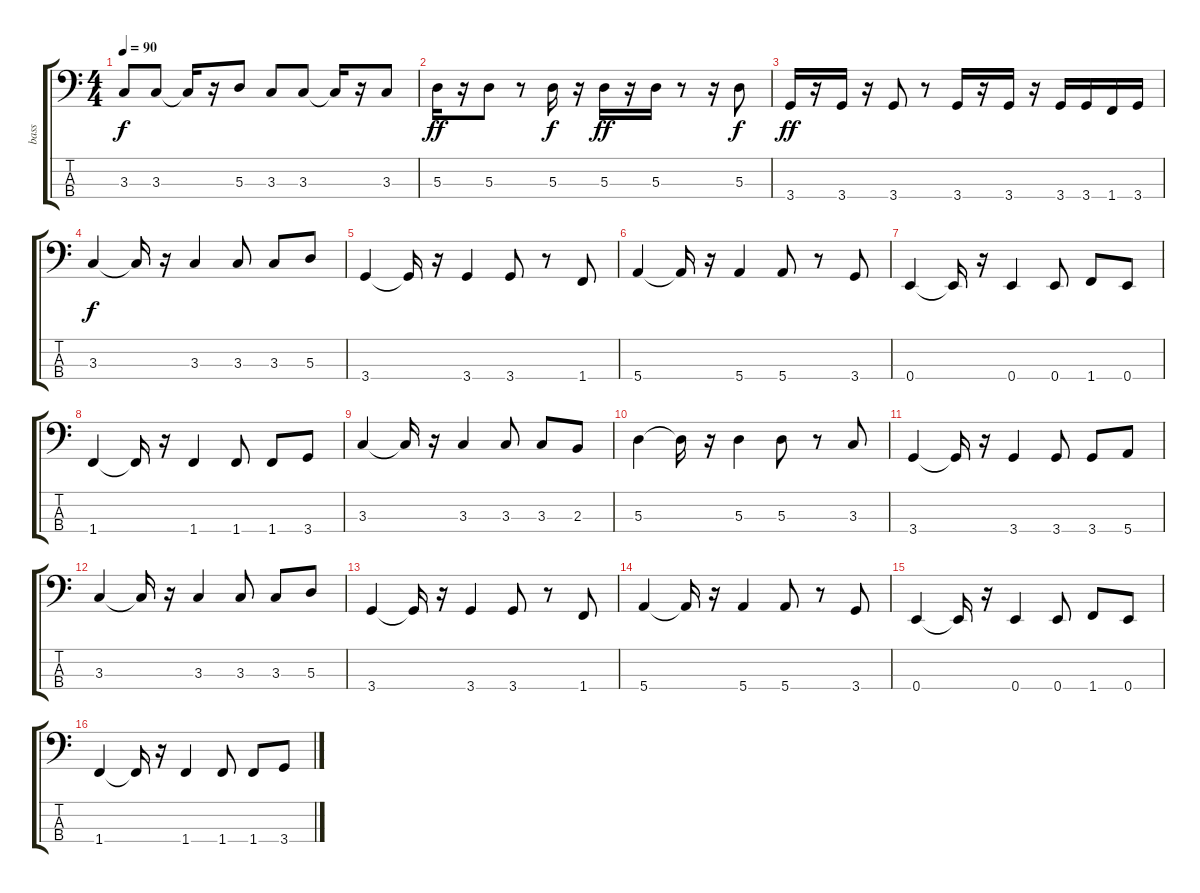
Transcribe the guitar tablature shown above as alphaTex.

\track ("bass" "bass") {instrument electricbassfinger}
\staff {score tabs}
\tuning (G2 D2 A1 E1) {hide}
\ts (4 4)
\tempo 90
\clef f4
\ks c
3.3.8{dy f} 3.3.8 3.3{t}.16 r.16 5.3.8 3.3.8 3.3.8 3.3{t}.16 r.16 3.3.8 |
5.3.16{dy ff} r.16 5.3.8 r.8 5.3.16{dy f} r.16 5.3.16{dy ff} r.16 5.3.16 r.8 r.16 5.3.8{dy f} |
3.4.16{dy ff} r.16 3.4.16 r.16 3.4.8 r.8 3.4.16 r.16 3.4.16 r.16 3.4.16 3.4.16 1.4.16 3.4.16 |
3.3.4{dy f} 3.3{t}.16 r.16 3.3.4 3.3.8 3.3.8 5.3.8 |
3.4.4 3.4{t}.16 r.16 3.4.4 3.4.8 r.8 1.4.8 |
5.4.4 5.4{t}.16 r.16 5.4.4 5.4.8 r.8 3.4.8 |
0.4.4 0.4{t}.16 r.16 0.4.4 0.4.8 1.4.8 0.4.8 |
1.4.4 1.4{t}.16 r.16 1.4.4 1.4.8 1.4.8 3.4.8 |
3.3.4 3.3{t}.16 r.16 3.3.4 3.3.8 3.3.8 2.3.8 |
5.3.4 5.3{t}.16 r.16 5.3.4 5.3.8 r.8 3.3.8 |
3.4.4 3.4{t}.16 r.16 3.4.4 3.4.8 3.4.8 5.4.8 |
3.3.4 3.3{t}.16 r.16 3.3.4 3.3.8 3.3.8 5.3.8 |
3.4.4 3.4{t}.16 r.16 3.4.4 3.4.8 r.8 1.4.8 |
5.4.4 5.4{t}.16 r.16 5.4.4 5.4.8 r.8 3.4.8 |
0.4.4 0.4{t}.16 r.16 0.4.4 0.4.8 1.4.8 0.4.8 |
1.4.4 1.4{t}.16 r.16 1.4.4 1.4.8 1.4.8 3.4.8
